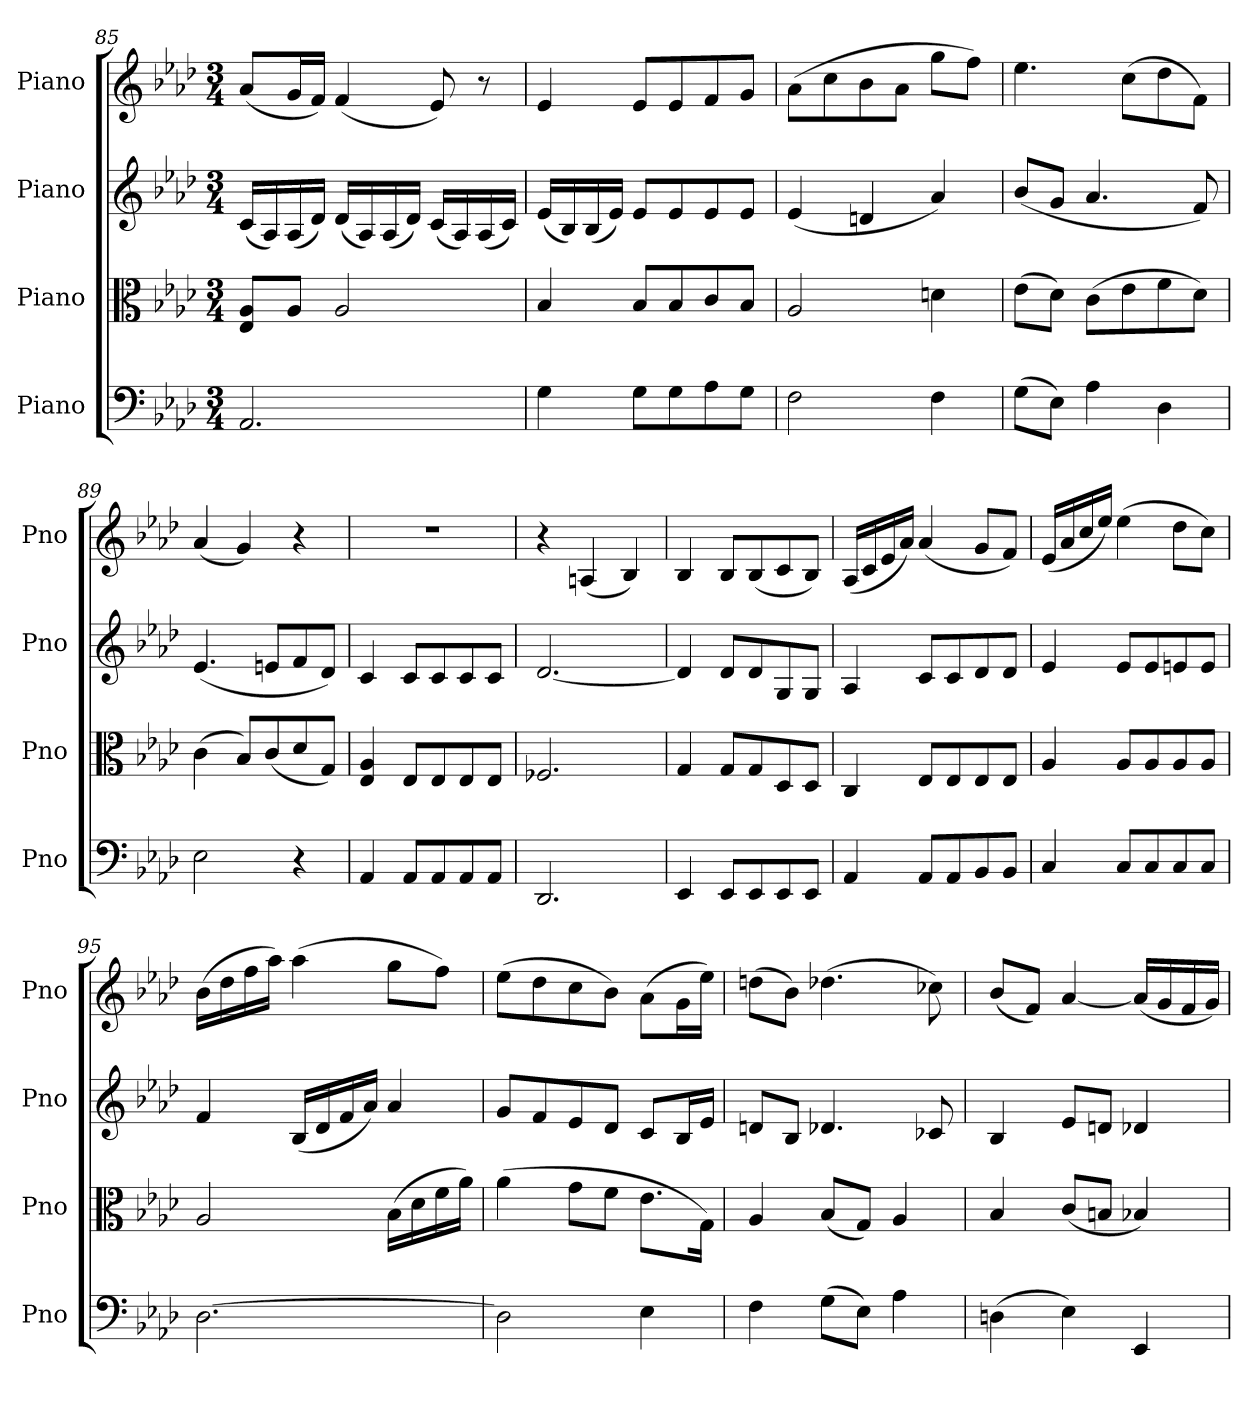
**kern	**kern	**kern	**kern
*part4	*part3	*part2	*part1
*staff4	*staff3	*staff2	*staff1
*I"Piano	*I"Piano	*I"Piano	*I"Piano
*I'Pno	*I'Pno	*I'Pno	*I'Pno
*clefF4	*clefC3	*clefG2	*clefG2
*k[b-e-a-d-]	*k[b-e-a-d-]	*k[b-e-a-d-]	*k[b-e-a-d-]
*M3/4	*M3/4	*M3/4	*M3/4
=85	=85	=85	=85
2.AA-/	8E-/ 8A-/L	(16c/LL	(8a-/L
.	.	16A-/)	.
.	8A-/J	(16A-/	16g/L
.	.	16d-/JJ)	16f/JJ)
.	2A-/	(16d-/LL	(4f/
.	.	16A-/)	.
.	.	(16A-/	.
.	.	16d-/JJ)	.
.	.	(16c/LL	8e-/)
.	.	16A-/)	.
.	.	(16A-/	8r
.	.	16c/JJ)	.
=86	=86	=86	=86
4G\	4B-/	(16e-/LL	4e-/
.	.	16B-/)	.
.	.	(16B-/	.
.	.	16e-/JJ)	.
8G\L	8B-/L	8e-/L	8e-/L
8G\	8B-/	8e-/	8e-/
8A-\	8c/	8e-/	8f/
8G\J	8B-/J	8e-/J	8g/J
=87	=87	=87	=87
2F\	2A-/	(4e-/	(>8a-\L
.	.	.	8cc\
.	.	4dn/	8b-\
.	.	.	8a-\J
4F\	4dn\	4a-/)	8gg\L
.	.	.	8ff\J)
=88	=88	=88	=88
(>8G\L	(>8e-\L	(8b-/L	4.ee-\
8E-\J)	8d-\J)	8g/J	.
4A-\	(>8c\L	4.a-/	.
.	8e-\	.	(>8cc\L
4D-\	8f\	.	8dd-\
.	8d-\J)	8f/)	8f\J)
=89	=89	=89	=89
2E-\	(>4c\	(4.e-/	(4a-/
.	8B-/L)	.	4g/)
.	(8c/	8en/L	.
4r	8d-/	8f/	4r
.	8G/J)	8d-/J)	.
=90	=90	=90	=90
4AA-/	4E-/ 4A-/	4c/	2.r
8AA-/L	8E-/L	8c/L	.
8AA-/	8E-/	8c/	.
8AA-/	8E-/	8c/	.
8AA-/J	8E-/J	8c/J	.
=91	=91	=91	=91
2.DD-/	2.F-X/	[2.d-/	4r
.	.	.	(4An/
.	.	.	4B-/)
!!LO:LB:g=z
=92	=92	=92	=92
4EE-/	4G/	4d-/]	4B-/
8EE-/L	8G/L	8d-/L	8B-/L
8EE-/	8G/	8d-/	(8B-/
8EE-/	8D-/	8G/	8c/
8EE-/J	8D-/J	8G/J	8B-/J)
=93	=93	=93	=93
4AA-/	4C/	4A-/	(16A-/LL
.	.	.	16c/
.	.	.	16e-/
.	.	.	16a-/JJ)
8AA-/L	8E-/L	8c/L	(4a-/
8AA-/	8E-/	8c/	.
8BB-/	8E-/	8d-/	8g/L
8BB-/J	8E-/J	8d-/J	8f/J)
=94	=94	=94	=94
4C/	4A-/	4e-/	(16e-/LL
.	.	.	16a-/
.	.	.	16cc/
.	.	.	16ee-/JJ)
8C/L	8A-/L	8e-/L	(>4ee-\
8C/	8A-/	8e-/	.
8C/	8A-/	8en/	8dd-\L
8C/J	8A-/J	8e/J	8cc\J)
=95	=95	=95	=95
[2.D-\	2A-/	4f/	(>16b-\LL
.	.	.	16dd-\
.	.	.	16ff\
.	.	.	16aa-\JJ)
.	.	(16B-/LL	(>4aa-\
.	.	16d-/	.
.	.	16f/	.
.	.	16a-/JJ)	.
.	(>16B-\LL	4a-/	8gg\L
.	16d-\	.	.
.	16f\	.	8ff\J)
.	16a-\JJ)	.	.
=96	=96	=96	=96
2D-\]	(>4a-\	8g/L	(>8ee-\L
.	.	8f/	8dd-\
.	8g\L	8e-/	8cc\
.	8f\J	8d-/J	8b-\J)
4E-\	8.e-\L	8c/L	(>8a-\L
.	.	16B-/L	16g\L
.	16G\Jk)	16e-/JJ	16ee-\JJ)
=97	=97	=97	=97
4F\	4A-/	8dn/L	(>8ddn\L
.	.	8B-/J	8b-\J)
(>8G\L	(8B-/L	4.d-X/	(>4.dd-X\
8E-\J)	8G/J)	.	.
4A-\	4A-/	.	.
.	.	8c-X/	8cc-X\)
=98	=98	=98	=98
(>4Dn\	4B-/	4B-/	(8b-/L
.	.	.	8f/J)
4E-\)	(8c/L	8e-/L	[4a-/
.	8Bn/J	8dn/J	.
4EE-/	4B-X/)	4d-X/	(16a-/LL]
.	.	.	16g/
.	.	.	16f/
.	.	.	16g/JJ)
=	=	=	=
*-	*-	*-	*-
